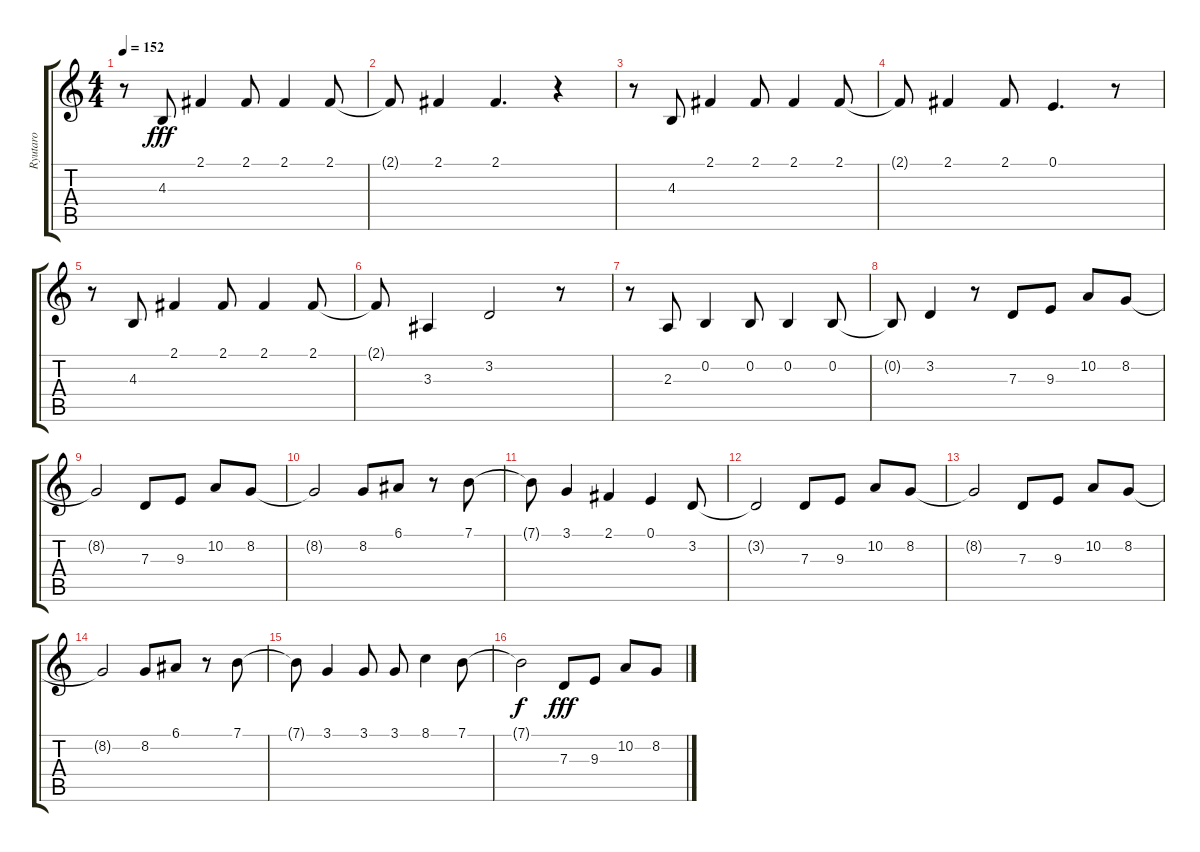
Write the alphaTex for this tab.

\track ("Ryutaro" "Ryutaro") {instrument voiceoohs}
\staff {score tabs}
\tuning (E4 B3 G3 D3 A2 E2) {hide}
\ts (4 4)
\tempo 152
\clef g2
\ks c
r.8{dy fff} 4.3.8 2.1.4 2.1.8 2.1.4 2.1.8 |
2.1{t}.8 2.1.4 2.1.4{d} r.4 |
r.8 4.3.8 2.1.4 2.1.8 2.1.4 2.1.8 |
2.1{t}.8 2.1.4 2.1.8 0.1.4{d} r.8 |
r.8 4.3.8 2.1.4 2.1.8 2.1.4 2.1.8 |
2.1{t}.8 3.3.4 3.2.2 r.8 |
r.8 2.3.8 0.2.4 0.2.8 0.2.4 0.2.8 |
0.2{t}.8 3.2.4 r.8 7.3.8 9.3.8 10.2.8 8.2.8 |
8.2{t}.2 7.3.8 9.3.8 10.2.8 8.2.8 |
8.2{t}.2 8.2.8 6.1.8 r.8 7.1.8 |
7.1{t}.8 3.1.4 2.1.4 0.1.4 3.2.8 |
3.2{t}.2 7.3.8 9.3.8 10.2.8 8.2.8 |
8.2{t}.2 7.3.8 9.3.8 10.2.8 8.2.8 |
8.2{t}.2 8.2.8 6.1.8 r.8 7.1.8 |
7.1{t}.8 3.1.4 3.1.8 3.1.8 8.1.4 7.1.8 |
7.1{t}.2{dy f} 7.3.8{dy fff} 9.3.8 10.2.8 8.2.8
